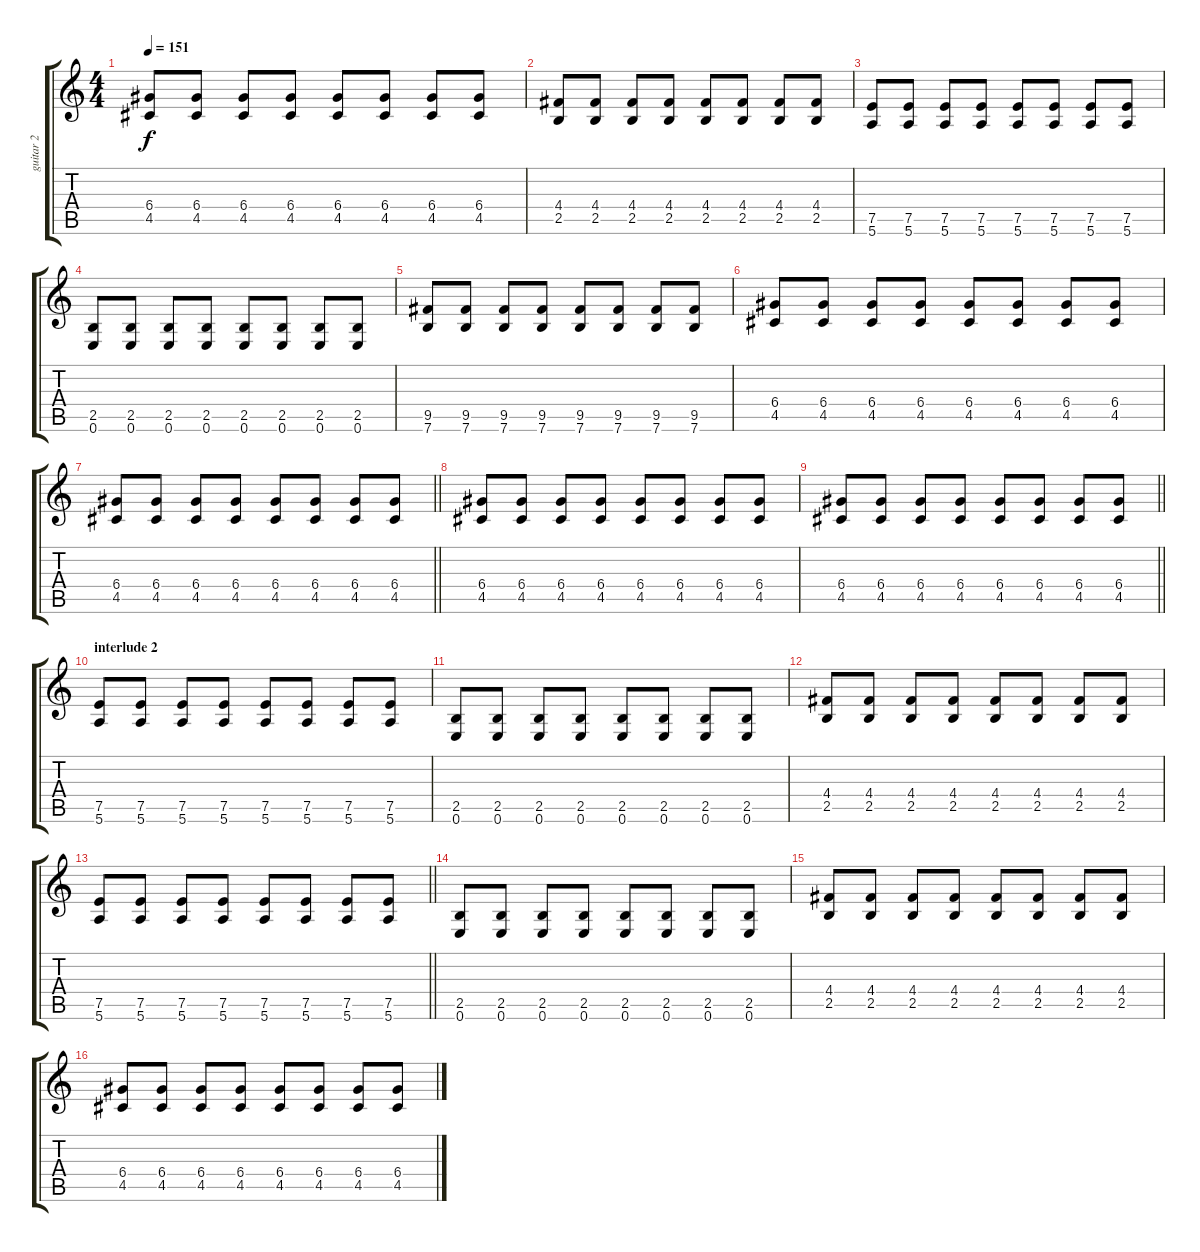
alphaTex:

\track ("guitar 2" "guitar 2") {instrument distortionguitar}
\staff {score tabs}
\tuning (E4 B3 G3 D3 A2 E2) {hide}
\ts (4 4)
\tempo 151
\clef g2
\ks c
(6.4 4.5).8{dy f} (6.4 4.5).8 (6.4 4.5).8 (6.4 4.5).8 (6.4 4.5).8 (6.4 4.5).8 (6.4 4.5).8 (6.4 4.5).8 |
(4.4 2.5).8 (4.4 2.5).8 (4.4 2.5).8 (4.4 2.5).8 (4.4 2.5).8 (4.4 2.5).8 (4.4 2.5).8 (4.4 2.5).8 |
(7.5 5.6).8 (7.5 5.6).8 (7.5 5.6).8 (7.5 5.6).8 (7.5 5.6).8 (7.5 5.6).8 (7.5 5.6).8 (7.5 5.6).8 |
(2.5 0.6).8 (2.5 0.6).8 (2.5 0.6).8 (2.5 0.6).8 (2.5 0.6).8 (2.5 0.6).8 (2.5 0.6).8 (2.5 0.6).8 |
(9.5 7.6).8 (9.5 7.6).8 (9.5 7.6).8 (9.5 7.6).8 (9.5 7.6).8 (9.5 7.6).8 (9.5 7.6).8 (9.5 7.6).8 |
(6.4 4.5).8 (6.4 4.5).8 (6.4 4.5).8 (6.4 4.5).8 (6.4 4.5).8 (6.4 4.5).8 (6.4 4.5).8 (6.4 4.5).8 |
\barLineRight lightlight
(6.4 4.5).8 (6.4 4.5).8 (6.4 4.5).8 (6.4 4.5).8 (6.4 4.5).8 (6.4 4.5).8 (6.4 4.5).8 (6.4 4.5).8 |
(6.4 4.5).8 (6.4 4.5).8 (6.4 4.5).8 (6.4 4.5).8 (6.4 4.5).8 (6.4 4.5).8 (6.4 4.5).8 (6.4 4.5).8 |
\barLineRight lightlight
(6.4 4.5).8 (6.4 4.5).8 (6.4 4.5).8 (6.4 4.5).8 (6.4 4.5).8 (6.4 4.5).8 (6.4 4.5).8 (6.4 4.5).8 |
\section ("" "interlude 2")
(7.5 5.6).8 (7.5 5.6).8 (7.5 5.6).8 (7.5 5.6).8 (7.5 5.6).8 (7.5 5.6).8 (7.5 5.6).8 (7.5 5.6).8 |
(2.5 0.6).8 (2.5 0.6).8 (2.5 0.6).8 (2.5 0.6).8 (2.5 0.6).8 (2.5 0.6).8 (2.5 0.6).8 (2.5 0.6).8 |
(4.4 2.5).8 (4.4 2.5).8 (4.4 2.5).8 (4.4 2.5).8 (4.4 2.5).8 (4.4 2.5).8 (4.4 2.5).8 (4.4 2.5).8 |
\barLineRight lightlight
(7.5 5.6).8 (7.5 5.6).8 (7.5 5.6).8 (7.5 5.6).8 (7.5 5.6).8 (7.5 5.6).8 (7.5 5.6).8 (7.5 5.6).8 |
(2.5 0.6).8 (2.5 0.6).8 (2.5 0.6).8 (2.5 0.6).8 (2.5 0.6).8 (2.5 0.6).8 (2.5 0.6).8 (2.5 0.6).8 |
(4.4 2.5).8 (4.4 2.5).8 (4.4 2.5).8 (4.4 2.5).8 (4.4 2.5).8 (4.4 2.5).8 (4.4 2.5).8 (4.4 2.5).8 |
(6.4 4.5).8 (6.4 4.5).8 (6.4 4.5).8 (6.4 4.5).8 (6.4 4.5).8 (6.4 4.5).8 (6.4 4.5).8 (6.4 4.5).8
